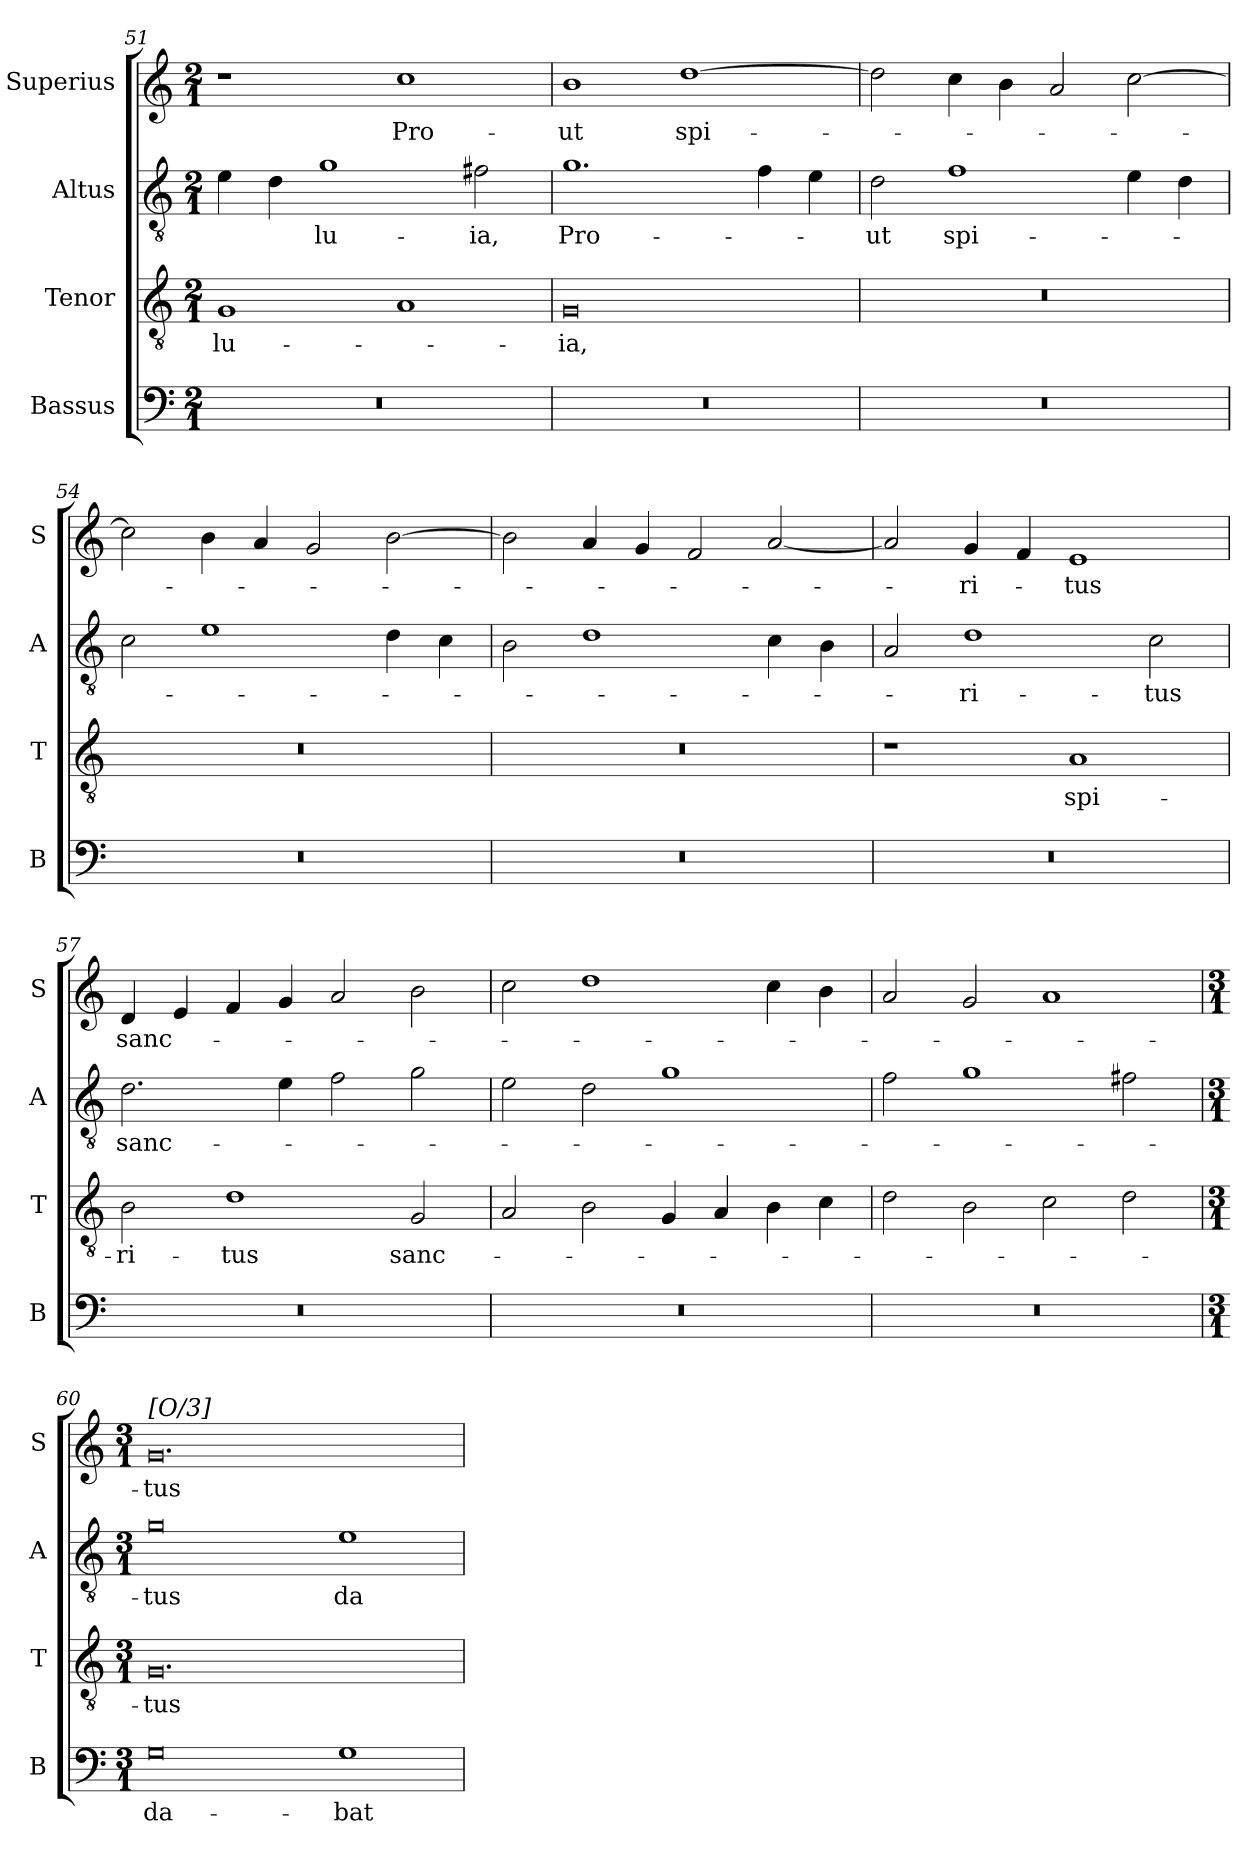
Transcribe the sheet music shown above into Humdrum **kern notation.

**kern	**text	**kern	**text	**kern	**text	**kern	**text
*part4	*part4	*part3	*part3	*part2	*part2	*part1	*part1
*staff4	*staff4	*staff3	*staff3	*staff2	*staff2	*staff1	*staff1
*I"Bassus	*	*I"Tenor	*	*I"Altus	*	*I"Superius	*
*I'B	*	*I'T	*	*I'A	*	*I'S	*
*clefF4	*	*clefGv2	*	*clefGv2	*	*clefG2	*
*k[]	*	*k[]	*	*k[]	*	*k[]	*
*M2/1	*	*M2/1	*	*M2/1	*	*M2/1	*
=51	=51	=51	=51	=51	=51	=51	=51
!	!	!	!LO:LY:i	!	!	!	!
0r	.	1G	-lu-	4e	.	1r	.
.	.	.	.	4d	.	.	.
!	!	!	!	!	!LO:LY:i	!	!
.	.	.	.	1g	-lu-	.	.
.	.	1A	.	.	.	1cc	Pro-
.	.	.	.	2f#X	-ia,	.	.
=52	=52	=52	=52	=52	=52	=52	=52
0r	.	0G	-ia,	1.g	Pro-	1b	-ut
.	.	.	.	.	.	[1dd	spi-
.	.	.	.	4f	.	.	.
.	.	.	.	4e	.	.	.
=53	=53	=53	=53	=53	=53	=53	=53
0r	.	0r	.	2d	-ut	2dd]	.
.	.	.	.	1f	spi-	4cc	.
.	.	.	.	.	.	4b	.
.	.	.	.	.	.	2a	.
.	.	.	.	4e	.	[2cc	.
.	.	.	.	4d	.	.	.
=54	=54	=54	=54	=54	=54	=54	=54
0r	.	0r	.	2c	.	2cc]	.
.	.	.	.	1e	.	4b	.
.	.	.	.	.	.	4a	.
.	.	.	.	.	.	2g	.
.	.	.	.	4d	.	[2b	.
.	.	.	.	4c	.	.	.
=55	=55	=55	=55	=55	=55	=55	=55
0r	.	0r	.	2B	.	2b]	.
.	.	.	.	1d	.	4a	.
.	.	.	.	.	.	4g	.
.	.	.	.	.	.	2f	.
.	.	.	.	4c	.	[2a	.
.	.	.	.	4B	.	.	.
=56	=56	=56	=56	=56	=56	=56	=56
0r	.	1r	.	2A	.	2a]	.
.	.	.	.	1d	-ri-	4g	-ri-
.	.	.	.	.	.	4f	.
.	.	1A	spi-	.	.	1e	-tus
.	.	.	.	2c	-tus	.	.
=57	=57	=57	=57	=57	=57	=57	=57
0r	.	2B	-ri-	2.d	sanc-	4d	sanc-
.	.	.	.	.	.	4e	.
.	.	1d	-tus	.	.	4f	.
.	.	.	.	4e	.	4g	.
.	.	.	.	2f	.	2a	.
.	.	2G	sanc-	2g	.	2b	.
=58	=58	=58	=58	=58	=58	=58	=58
0r	.	2A	.	2e	.	2cc	.
.	.	2B	.	2d	.	1dd	.
.	.	4G	.	1g	.	.	.
.	.	4A	.	.	.	.	.
.	.	4B	.	.	.	4cc	.
.	.	4c	.	.	.	4b	.
=59	=59	=59	=59	=59	=59	=59	=59
0r	.	2d	.	2f	.	2a	.
.	.	2B	.	1g	.	2g	.
.	.	2c	.	.	.	1a	.
.	.	2d	.	2f#X	.	.	.
=60	=60	=60	=60	=60	=60	=60	=60
*M3/1	*	*M3/1	*	*M3/1	*	*M3/1	*
!	!	!	!	!	!	!LO:TX:a:t=[O/3]	!
0G	da-	0.G	-tus	0g	-tus	0.g	-tus
1G	-bat	.	.	1e	da-	.	.
=	=	=	=	=	=	=	=
*-	*-	*-	*-	*-	*-	*-	*-
